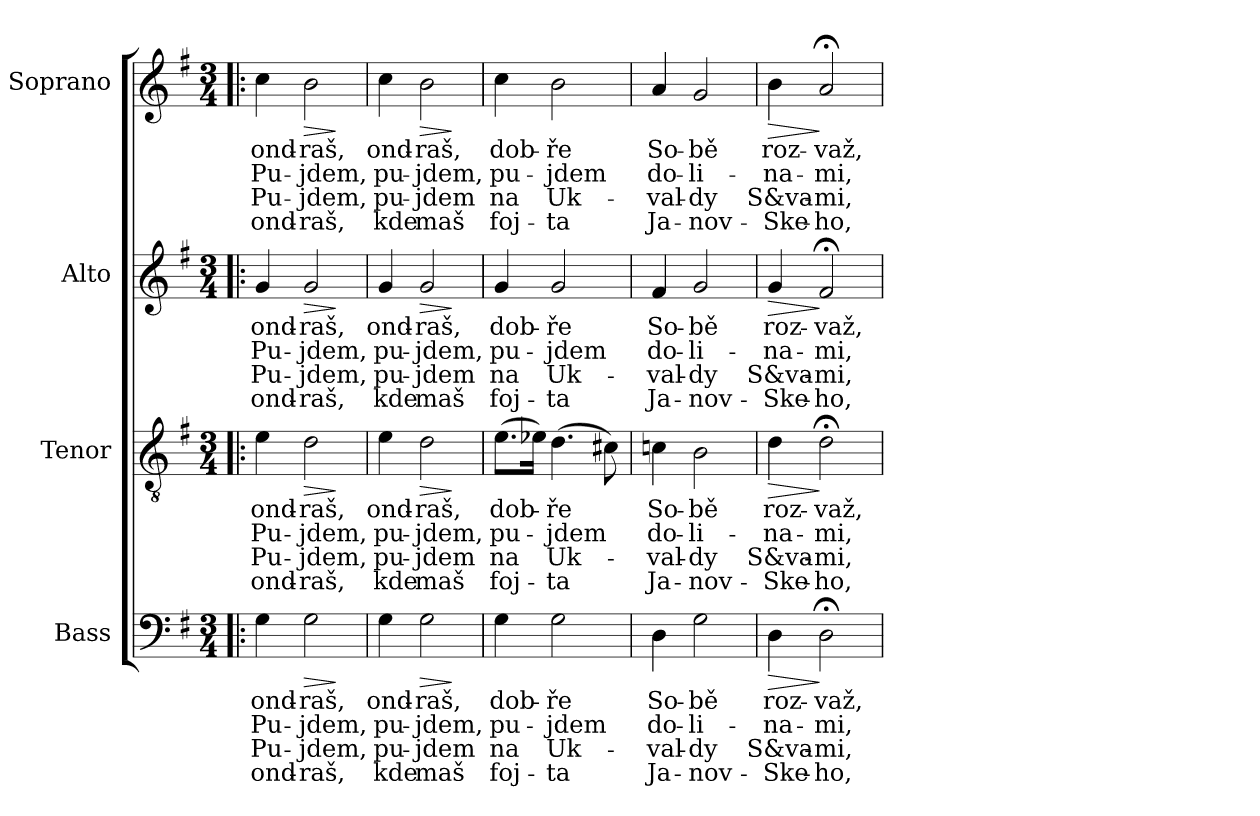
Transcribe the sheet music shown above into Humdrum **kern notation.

**kern	**text	**text	**text	**text	**dynam	**kern	**text	**text	**text	**text	**dynam	**kern	**text	**text	**text	**text	**dynam	**kern	**text	**text	**text	**text	**dynam
*part4	*part4	*part4	*part4	*part4	*part4	*part3	*part3	*part3	*part3	*part3	*part3	*part2	*part2	*part2	*part2	*part2	*part2	*part1	*part1	*part1	*part1	*part1	*part1
*staff4	*staff4	*staff4	*staff4	*staff4	*staff4	*staff3	*staff3	*staff3	*staff3	*staff3	*staff3	*staff2	*staff2	*staff2	*staff2	*staff2	*staff2	*staff1	*staff1	*staff1	*staff1	*staff1	*staff1
*I"Bass	*	*	*	*	*	*I"Tenor	*	*	*	*	*	*I"Alto	*	*	*	*	*	*I"Soprano	*	*	*	*	*
*I'B.	*	*	*	*	*	*I'T.	*	*	*	*	*	*I'A.	*	*	*	*	*	*I'S.	*	*	*	*	*
*clefF4	*	*	*	*	*	*clefGv2	*	*	*	*	*	*clefG2	*	*	*	*	*	*clefG2	*	*	*	*	*
*k[f#]	*	*	*	*	*	*k[f#]	*	*	*	*	*	*k[f#]	*	*	*	*	*	*k[f#]	*	*	*	*	*
*G:	*	*	*	*	*	*G:	*	*	*	*	*	*G:	*	*	*	*	*	*G:	*	*	*	*	*
*M3/4	*	*	*	*	*	*M3/4	*	*	*	*	*	*M3/4	*	*	*	*	*	*M3/4	*	*	*	*	*
=1!|:	=1!|:	=1!|:	=1!|:	=1!|:	=1!|:	=1!|:	=1!|:	=1!|:	=1!|:	=1!|:	=1!|:	=1!|:	=1!|:	=1!|:	=1!|:	=1!|:	=1!|:	=1!|:	=1!|:	=1!|:	=1!|:	=1!|:	=1!|:
!	!LO:LY:b	!LO:LY:b	!LO:LY:b	!LO:LY:b	!	!	!LO:LY:b	!LO:LY:b	!LO:LY:b	!LO:LY:b	!	!	!LO:LY:b	!LO:LY:b	!LO:LY:b	!LO:LY:b	!	!	!LO:LY:b	!LO:LY:b	!LO:LY:b	!LO:LY:b	!
4G\	ond-	Pu-	Pu-	ond-	.	4e\	ond-	Pu-	Pu-	ond-	.	4g/	ond-	Pu-	Pu-	ond-	.	4cc\	ond-	Pu-	Pu-	ond-	.
!	!LO:LY:b	!LO:LY:b	!LO:LY:b	!LO:LY:b	!LO:HP:b	!	!LO:LY:b	!LO:LY:b	!LO:LY:b	!LO:LY:b	!LO:HP:b	!	!LO:LY:b	!LO:LY:b	!LO:LY:b	!LO:LY:b	!LO:HP:b	!	!LO:LY:b	!LO:LY:b	!LO:LY:b	!LO:LY:b	!LO:HP:b
2G\	-raš,	-jdem,	-jdem,	-raš,	>	2d\	-raš,	-jdem,	-jdem,	-raš,	>	2g/	-raš,	-jdem,	-jdem,	-raš,	>	2b\	-raš,	-jdem,	-jdem,	-raš,	>
.	.	.	.	.	]	.	.	.	.	.	]	.	.	.	.	.	]	.	.	.	.	.	]
=2	=2	=2	=2	=2	=2	=2	=2	=2	=2	=2	=2	=2	=2	=2	=2	=2	=2	=2	=2	=2	=2	=2	=2
!	!LO:LY:b	!LO:LY:b	!LO:LY:b	!LO:LY:b	!	!	!LO:LY:b	!LO:LY:b	!LO:LY:b	!LO:LY:b	!	!	!LO:LY:b	!LO:LY:b	!LO:LY:b	!LO:LY:b	!	!	!LO:LY:b	!LO:LY:b	!LO:LY:b	!LO:LY:b	!
4G\	ond-	pu-	pu-	kde	.	4e\	ond-	pu-	pu-	kde	.	4g/	ond-	pu-	pu-	kde	.	4cc\	ond-	pu-	pu-	kde	.
!	!LO:LY:b	!LO:LY:b	!LO:LY:b	!LO:LY:b	!LO:HP:b	!	!LO:LY:b	!LO:LY:b	!LO:LY:b	!LO:LY:b	!LO:HP:b	!	!LO:LY:b	!LO:LY:b	!LO:LY:b	!LO:LY:b	!LO:HP:b	!	!LO:LY:b	!LO:LY:b	!LO:LY:b	!LO:LY:b	!LO:HP:b
2G\	-raš,	-jdem,	-jdem	maš	>	2d\	-raš,	-jdem,	-jdem	maš	>	2g/	-raš,	-jdem,	-jdem	maš	>	2b\	-raš,	-jdem,	-jdem	maš	>
.	.	.	.	.	]	.	.	.	.	.	]	.	.	.	.	.	]	.	.	.	.	.	]
=3	=3	=3	=3	=3	=3	=3	=3	=3	=3	=3	=3	=3	=3	=3	=3	=3	=3	=3	=3	=3	=3	=3	=3
!	!LO:LY:b	!LO:LY:b	!LO:LY:b	!LO:LY:b	!	!	!LO:LY:b	!LO:LY:b	!LO:LY:b	!LO:LY:b	!	!	!LO:LY:b	!LO:LY:b	!LO:LY:b	!LO:LY:b	!	!	!LO:LY:b	!LO:LY:b	!LO:LY:b	!LO:LY:b	!
4G\	dob-	pu-	na	foj-	.	(>8.e\L	dob-	pu-	na	foj-	.	4g/	dob-	pu-	na	foj-	.	4cc\	dob-	pu-	na	foj-	.
.	.	.	.	.	.	16e-X\Jk)	.	.	.	.	.	.	.	.	.	.	.	.	.	.	.	.	.
!	!LO:LY:b	!LO:LY:b	!LO:LY:b	!LO:LY:b	!	!	!LO:LY:b	!LO:LY:b	!LO:LY:b	!LO:LY:b	!	!	!LO:LY:b	!LO:LY:b	!LO:LY:b	!LO:LY:b	!	!	!LO:LY:b	!LO:LY:b	!LO:LY:b	!LO:LY:b	!
2G\	-ře	-jdem	Uk-	-ta	.	(>4.d\	-ře	-jdem	Uk-	-ta	.	2g/	-ře	-jdem	Uk-	-ta	.	2b\	-ře	-jdem	Uk-	-ta	.
.	.	.	.	.	.	8c#X\)	.	.	.	.	.	.	.	.	.	.	.	.	.	.	.	.	.
=4	=4	=4	=4	=4	=4	=4	=4	=4	=4	=4	=4	=4	=4	=4	=4	=4	=4	=4	=4	=4	=4	=4	=4
!	!LO:LY:b	!LO:LY:b	!LO:LY:b	!LO:LY:b	!	!	!LO:LY:b	!LO:LY:b	!LO:LY:b	!LO:LY:b	!	!	!LO:LY:b	!LO:LY:b	!LO:LY:b	!LO:LY:b	!	!	!LO:LY:b	!LO:LY:b	!LO:LY:b	!LO:LY:b	!
4D\	So-	do-	-val-	Ja-	.	4cn\	So-	do-	-val-	Ja-	.	4f#/	So-	do-	-val-	Ja-	.	4a/	So-	do-	-val-	Ja-	.
!	!LO:LY:b	!LO:LY:b	!LO:LY:b	!LO:LY:b	!	!	!LO:LY:b	!LO:LY:b	!LO:LY:b	!LO:LY:b	!	!	!LO:LY:b	!LO:LY:b	!LO:LY:b	!LO:LY:b	!	!	!LO:LY:b	!LO:LY:b	!LO:LY:b	!LO:LY:b	!
2G\	-bě	-li-	-dy	-nov-	.	2B\	-bě	-li-	-dy	-nov-	.	2g/	-bě	-li-	-dy	-nov-	.	2g/	-bě	-li-	-dy	-nov-	.
=5	=5	=5	=5	=5	=5	=5	=5	=5	=5	=5	=5	=5	=5	=5	=5	=5	=5	=5	=5	=5	=5	=5	=5
!	!LO:LY:b	!LO:LY:b	!LO:LY:b	!LO:LY:b	!LO:HP:b	!	!LO:LY:b	!LO:LY:b	!LO:LY:b	!LO:LY:b	!LO:HP:b	!	!LO:LY:b	!LO:LY:b	!LO:LY:b	!LO:LY:b	!LO:HP:b	!	!LO:LY:b	!LO:LY:b	!LO:LY:b	!LO:LY:b	!LO:HP:b
4D\	roz-	-na-	S&va-	-Ske-	>	4d\	roz-	-na-	S&va-	-Ske-	>	4g/	roz-	-na-	S&va-	-Ske-	>	4b\	roz-	-na-	S&va-	-Ske-	>
!	!LO:LY:b	!LO:LY:b	!LO:LY:b	!LO:LY:b	!	!	!LO:LY:b	!LO:LY:b	!LO:LY:b	!LO:LY:b	!	!	!LO:LY:b	!LO:LY:b	!LO:LY:b	!LO:LY:b	!	!	!LO:LY:b	!LO:LY:b	!LO:LY:b	!LO:LY:b	!
2D;<\	-važ,	-mi,	-mi,	-ho,	]	2d;<\	-važ,	-mi,	-mi,	-ho,	]	2f#;/	-važ,	-mi,	-mi,	-ho,	]	2a;/	-važ,	-mi,	-mi,	-ho,	]
=	=	=	=	=	=	=	=	=	=	=	=	=	=	=	=	=	=	=	=	=	=	=	=
*-	*-	*-	*-	*-	*-	*-	*-	*-	*-	*-	*-	*-	*-	*-	*-	*-	*-	*-	*-	*-	*-	*-	*-
